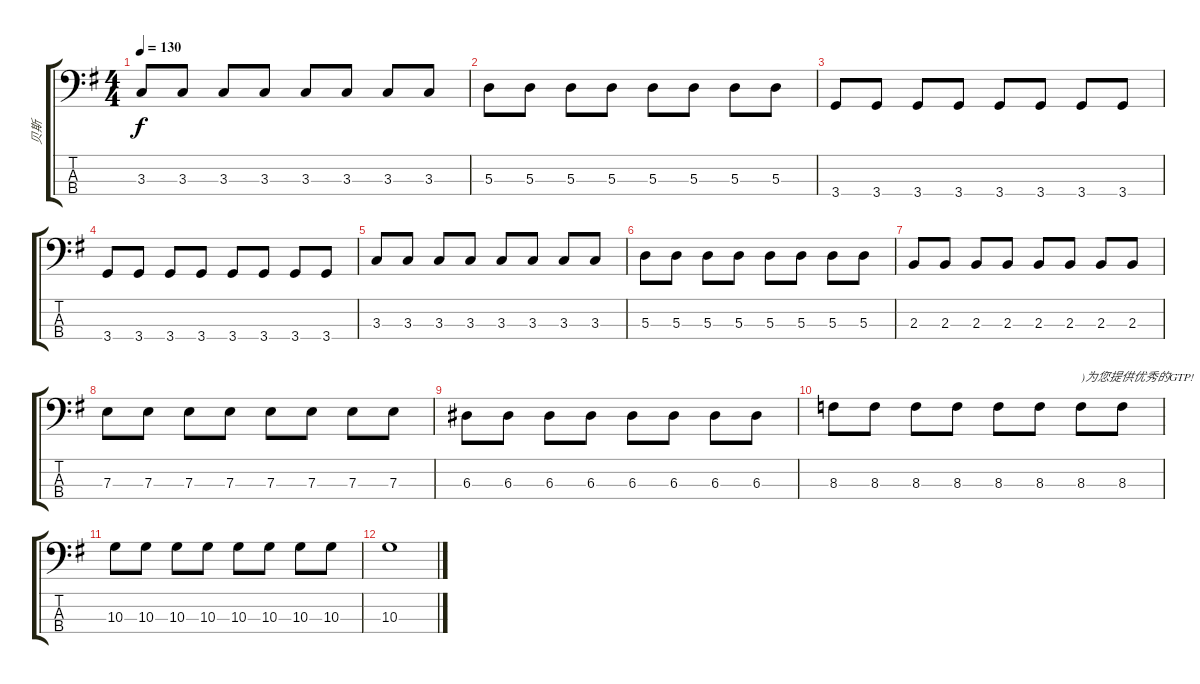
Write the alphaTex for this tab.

\track ("贝斯" "贝斯") {instrument electricbassfinger}
\staff {score tabs}
\tuning (G2 D2 A1 E1) {hide}
\ts (4 4)
\tempo 130
\clef f4
\ks g
3.3.8{dy f} 3.3.8 3.3.8 3.3.8 3.3.8 3.3.8 3.3.8 3.3.8 |
5.3.8 5.3.8 5.3.8 5.3.8 5.3.8 5.3.8 5.3.8 5.3.8 |
3.4.8 3.4.8 3.4.8 3.4.8 3.4.8 3.4.8 3.4.8 3.4.8 |
3.4.8 3.4.8 3.4.8 3.4.8 3.4.8 3.4.8 3.4.8 3.4.8 |
3.3.8 3.3.8 3.3.8 3.3.8 3.3.8 3.3.8 3.3.8 3.3.8 |
5.3.8 5.3.8 5.3.8 5.3.8 5.3.8 5.3.8 5.3.8 5.3.8 |
2.3.8 2.3.8 2.3.8 2.3.8 2.3.8 2.3.8 2.3.8 2.3.8 |
7.3.8 7.3.8 7.3.8 7.3.8 7.3.8 7.3.8 7.3.8 7.3.8 |
6.3.8 6.3.8 6.3.8 6.3.8 6.3.8 6.3.8 6.3.8 6.3.8 |
8.3.8 8.3.8 8.3.8 8.3.8 8.3.8 8.3.8 8.3.8{txt ")为您提供优秀的GTP!"} 8.3.8 |
10.3.8 10.3.8 10.3.8 10.3.8 10.3.8 10.3.8 10.3.8 10.3.8 |
10.3.1
